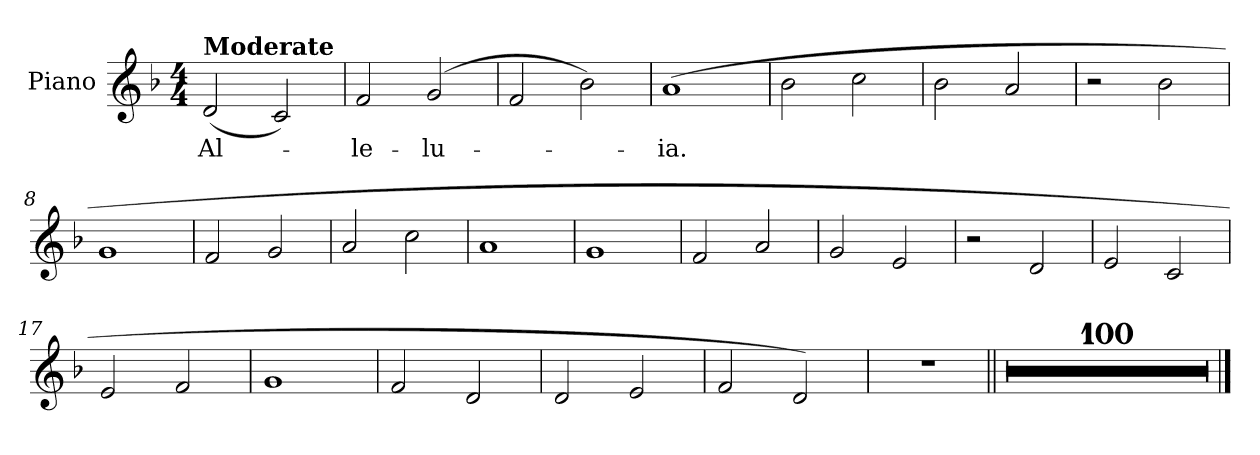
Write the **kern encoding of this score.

**kern	**text
*part1	*part1
*staff1	*staff1
*I"Piano	*
*I'Pno.	*
*clefG2	*
*k[b-]	*
*M4/4	*
*MM120	*
=1	=1
!LO:TX:a:B:t=Moderate	!
(<2d/	Al-
2c/)	.
=2	=2
2f/	-le-
(<2g/	-lu-
=3	=3
2f/	.
2b-\)	.
=4	=4
(>1a	-ia.
=5	=5
2b-\	.
2cc\	.
=6	=6
2b-\	.
2a/	.
=7	=7
2r	.
2b-\	.
=8	=8
1g	.
=9	=9
2f/	.
2g/	.
=10	=10
2a/	.
2cc\	.
!!LO:LB:g=z
=11	=11
1a	.
=12	=12
1g	.
=13	=13
2f/	.
2a/	.
=14	=14
2g/	.
2e/	.
=15	=15
2r	.
2d/	.
=16	=16
2e/	.
2c/	.
=17	=17
2e/	.
2f/	.
=18	=18
1g	.
=19	=19
2f/	.
2d/	.
=20	=20
2d/	.
2e/	.
=21	=21
2f/	.
2d/)	.
!!LO:LB:g=z
=22	=22
1r	.
=23||	=23||
1r	.
=24	=24
1r	.
=25	=25
1r	.
=26	=26
1r	.
=27	=27
1r	.
=28	=28
1r	.
=29	=29
1r	.
=30	=30
1r	.
=31	=31
1r	.
=32	=32
1r	.
=33	=33
1r	.
!!LO:LB:g=z
=34	=34
1r	.
=35	=35
1r	.
=36	=36
1r	.
=37	=37
1r	.
=38	=38
1r	.
=39	=39
1r	.
=40	=40
1r	.
=41	=41
1r	.
=42	=42
1r	.
=43	=43
1r	.
=44	=44
1r	.
=45	=45
1r	.
!!LO:LB:g=z
=46	=46
1r	.
=47	=47
1r	.
=48	=48
1r	.
=49	=49
1r	.
=50	=50
1r	.
=51	=51
1r	.
=52	=52
1r	.
=53	=53
1r	.
=54	=54
1r	.
=55	=55
1r	.
=56	=56
1r	.
=57	=57
1r	.
!!LO:LB:g=z
=58	=58
1r	.
=59	=59
1r	.
=60	=60
1r	.
=61	=61
1r	.
=62	=62
1r	.
=63	=63
1r	.
=64	=64
1r	.
=65	=65
1r	.
=66	=66
1r	.
=67	=67
1r	.
=68	=68
1r	.
=69	=69
1r	.
!!LO:LB:g=z
=70	=70
1r	.
=71	=71
1r	.
=72	=72
1r	.
=73	=73
1r	.
=74	=74
1r	.
=75	=75
1r	.
=76	=76
1r	.
=77	=77
1r	.
=78	=78
1r	.
=79	=79
1r	.
=80	=80
1r	.
=81	=81
1r	.
!!LO:LB:g=z
=82	=82
1r	.
=83	=83
1r	.
=84	=84
1r	.
=85	=85
1r	.
=86	=86
1r	.
=87	=87
1r	.
=88	=88
1r	.
=89	=89
1r	.
=90	=90
1r	.
=91	=91
1r	.
=92	=92
1r	.
=93	=93
1r	.
!!LO:LB:g=z
=94	=94
1r	.
=95	=95
1r	.
=96	=96
1r	.
=97	=97
1r	.
=98	=98
1r	.
=99	=99
1r	.
=100	=100
1r	.
=101	=101
1r	.
=102	=102
1r	.
=103	=103
1r	.
=104	=104
1r	.
=105	=105
1r	.
!!LO:PB:g=z
=106	=106
1r	.
=107	=107
1r	.
=108	=108
1r	.
=109	=109
1r	.
=110	=110
1r	.
=111	=111
1r	.
=112	=112
1r	.
=113	=113
1r	.
=114	=114
1r	.
=115	=115
1r	.
=116	=116
1r	.
=117	=117
1r	.
!!LO:LB:g=z
=118	=118
1r	.
=119	=119
1r	.
=120	=120
1r	.
=121	=121
1r	.
=122	=122
1r	.
==	==
*-	*-
